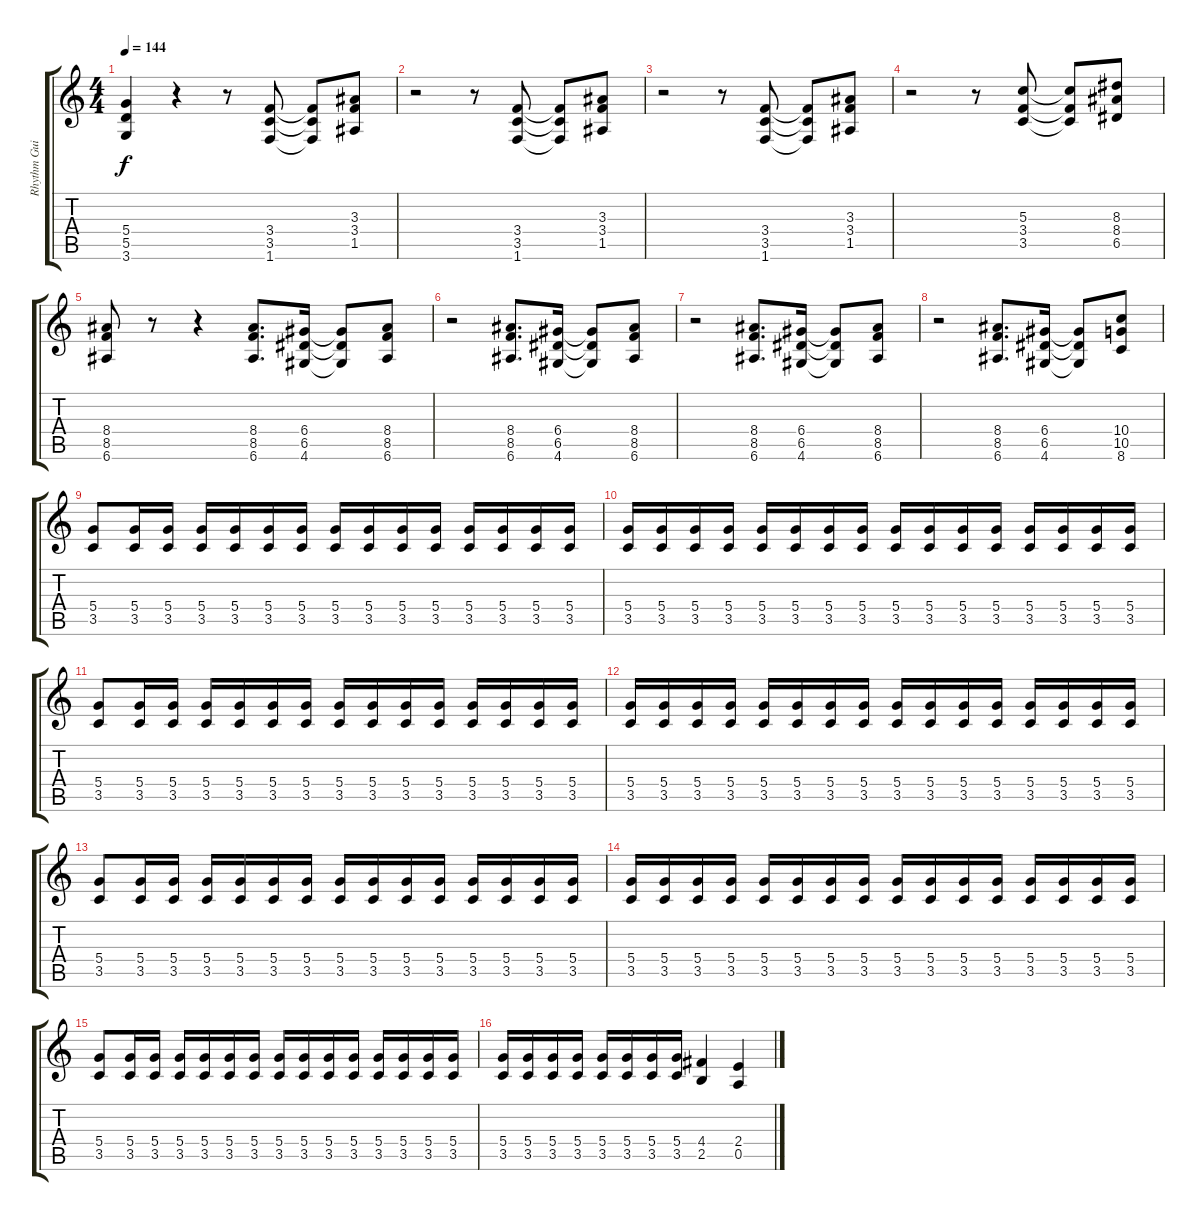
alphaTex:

\track ("Rhythm Guitar" "Rhythm Gui") {instrument distortionguitar}
\staff {score tabs}
\tuning (E4 B3 G3 D3 A2 E2) {hide}
\ts (4 4)
\tempo 144
\clef g2
\ks c
(5.4 5.5 3.6).4{dy f} r.4 r.8 (3.4 3.5 1.6).8 (3.4{t} 3.5{t} 1.6{t}).8 (3.3 3.4 1.5).8 |
r.2 r.8 (3.4 3.5 1.6).8 (3.4{t} 3.5{t} 1.6{t}).8 (3.3 3.4 1.5).8 |
r.2 r.8 (3.4 3.5 1.6).8 (3.4{t} 3.5{t} 1.6{t}).8 (3.3 3.4 1.5).8 |
r.2 r.8 (5.3 3.4 3.5).8 (5.3{t} 3.4{t} 3.5{t}).8 (8.3 8.4 6.5).8 |
(8.4 8.5 6.6).8 r.8 r.4 (8.4 8.5 6.6).8{d} (6.4 6.5 4.6).16 (6.4{t} 6.5{t} 4.6{t}).8 (8.4 8.5 6.6).8 |
r.2 (8.4 8.5 6.6).8{d} (6.4 6.5 4.6).16 (6.4{t} 6.5{t} 4.6{t}).8 (8.4 8.5 6.6).8 |
r.2 (8.4 8.5 6.6).8{d} (6.4 6.5 4.6).16 (6.4{t} 6.5{t} 4.6{t}).8 (8.4 8.5 6.6).8 |
r.2 (8.4 8.5 6.6).8{d} (6.4 6.5 4.6).16 (6.4{t} 6.5{t} 4.6{t}).8 (10.4 10.5 8.6).8 |
(5.4 3.5).8 (5.4 3.5).16 (5.4 3.5).16 (5.4 3.5).16 (5.4 3.5).16 (5.4 3.5).16 (5.4 3.5).16 (5.4 3.5).16 (5.4 3.5).16 (5.4 3.5).16 (5.4 3.5).16 (5.4 3.5).16 (5.4 3.5).16 (5.4 3.5).16 (5.4 3.5).16 |
(5.4 3.5).16 (5.4 3.5).16 (5.4 3.5).16 (5.4 3.5).16 (5.4 3.5).16 (5.4 3.5).16 (5.4 3.5).16 (5.4 3.5).16 (5.4 3.5).16 (5.4 3.5).16 (5.4 3.5).16 (5.4 3.5).16 (5.4 3.5).16 (5.4 3.5).16 (5.4 3.5).16 (5.4 3.5).16 |
(5.4 3.5).8 (5.4 3.5).16 (5.4 3.5).16 (5.4 3.5).16 (5.4 3.5).16 (5.4 3.5).16 (5.4 3.5).16 (5.4 3.5).16 (5.4 3.5).16 (5.4 3.5).16 (5.4 3.5).16 (5.4 3.5).16 (5.4 3.5).16 (5.4 3.5).16 (5.4 3.5).16 |
(5.4 3.5).16 (5.4 3.5).16 (5.4 3.5).16 (5.4 3.5).16 (5.4 3.5).16 (5.4 3.5).16 (5.4 3.5).16 (5.4 3.5).16 (5.4 3.5).16 (5.4 3.5).16 (5.4 3.5).16 (5.4 3.5).16 (5.4 3.5).16 (5.4 3.5).16 (5.4 3.5).16 (5.4 3.5).16 |
(5.4 3.5).8 (5.4 3.5).16 (5.4 3.5).16 (5.4 3.5).16 (5.4 3.5).16 (5.4 3.5).16 (5.4 3.5).16 (5.4 3.5).16 (5.4 3.5).16 (5.4 3.5).16 (5.4 3.5).16 (5.4 3.5).16 (5.4 3.5).16 (5.4 3.5).16 (5.4 3.5).16 |
(5.4 3.5).16 (5.4 3.5).16 (5.4 3.5).16 (5.4 3.5).16 (5.4 3.5).16 (5.4 3.5).16 (5.4 3.5).16 (5.4 3.5).16 (5.4 3.5).16 (5.4 3.5).16 (5.4 3.5).16 (5.4 3.5).16 (5.4 3.5).16 (5.4 3.5).16 (5.4 3.5).16 (5.4 3.5).16 |
(5.4 3.5).8 (5.4 3.5).16 (5.4 3.5).16 (5.4 3.5).16 (5.4 3.5).16 (5.4 3.5).16 (5.4 3.5).16 (5.4 3.5).16 (5.4 3.5).16 (5.4 3.5).16 (5.4 3.5).16 (5.4 3.5).16 (5.4 3.5).16 (5.4 3.5).16 (5.4 3.5).16 |
(5.4 3.5).16 (5.4 3.5).16 (5.4 3.5).16 (5.4 3.5).16 (5.4 3.5).16 (5.4 3.5).16 (5.4 3.5).16 (5.4 3.5).16 (4.4 2.5).4 (2.4 0.5).4
